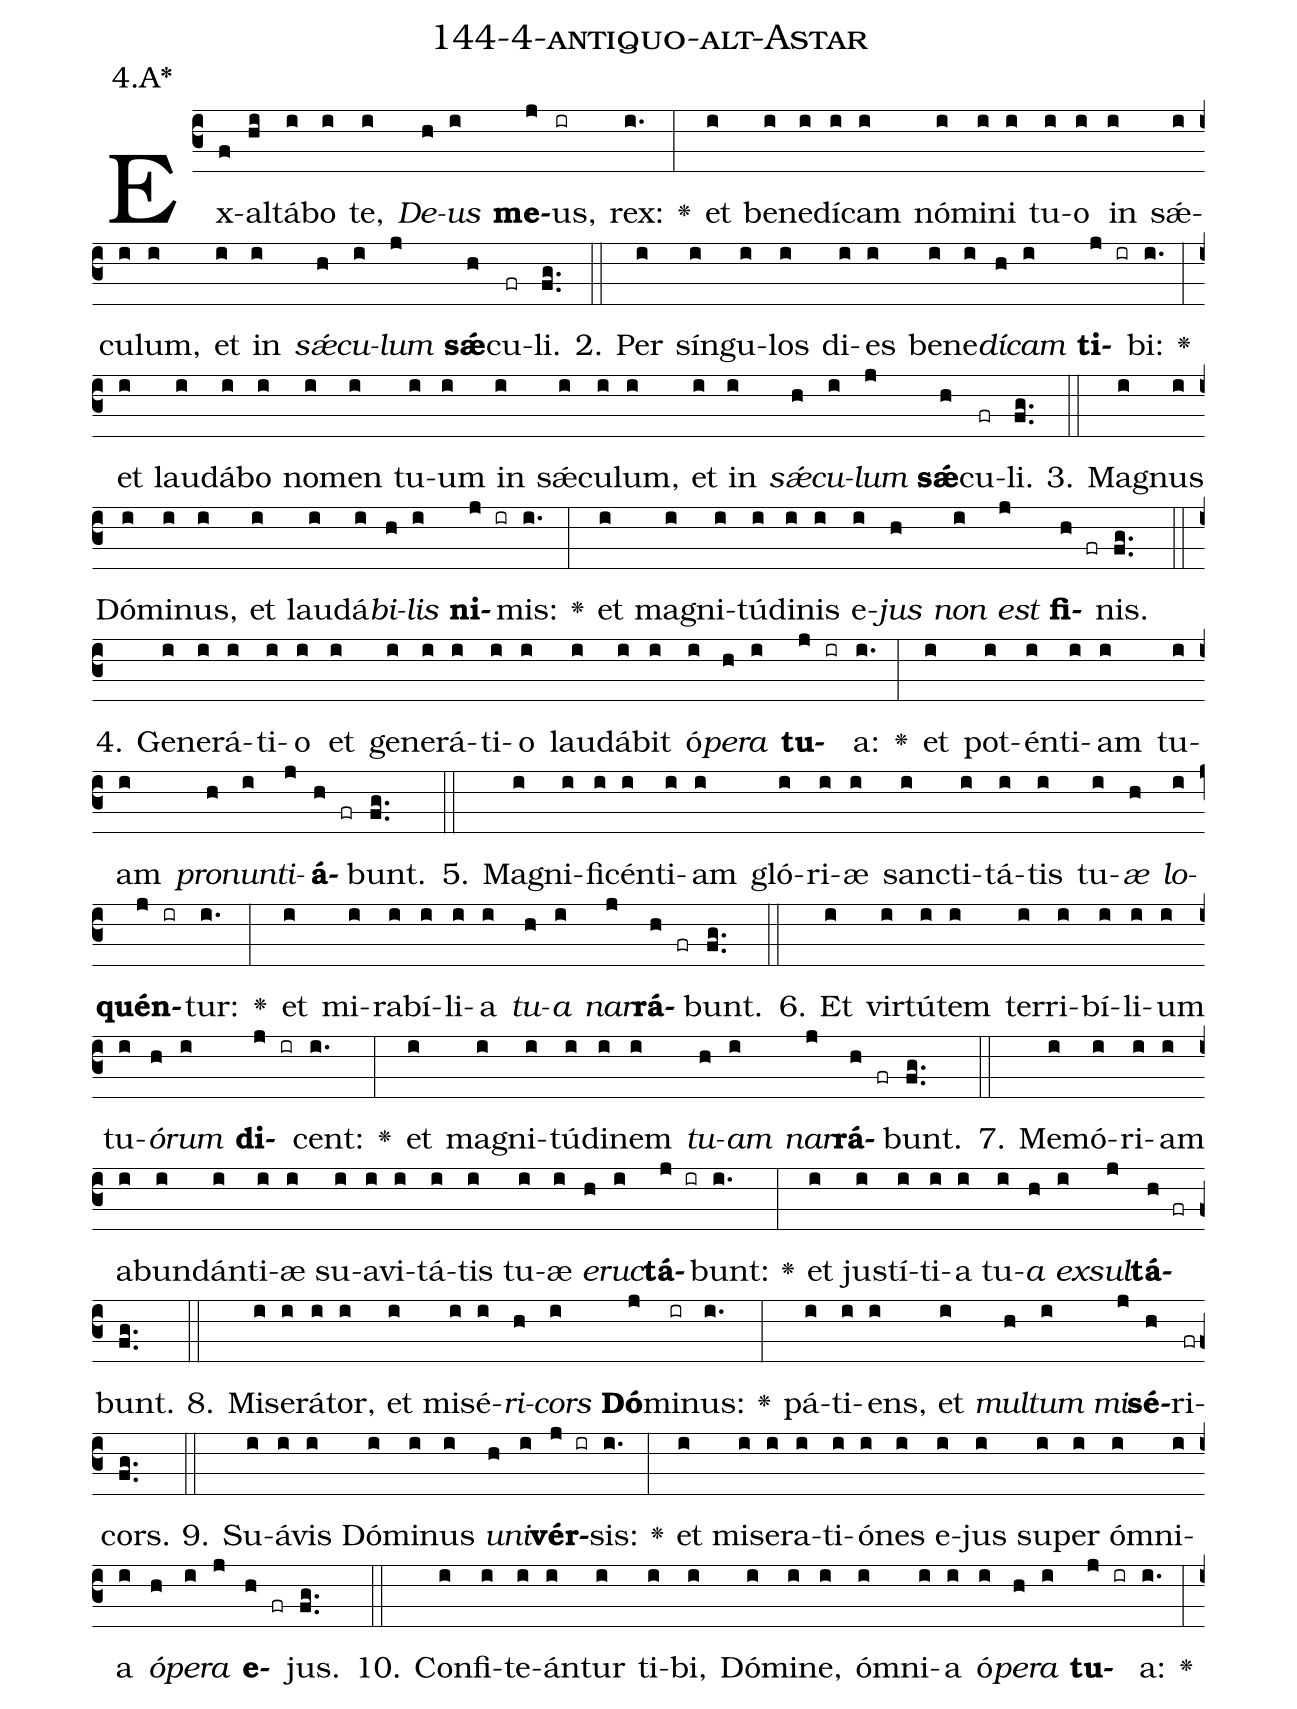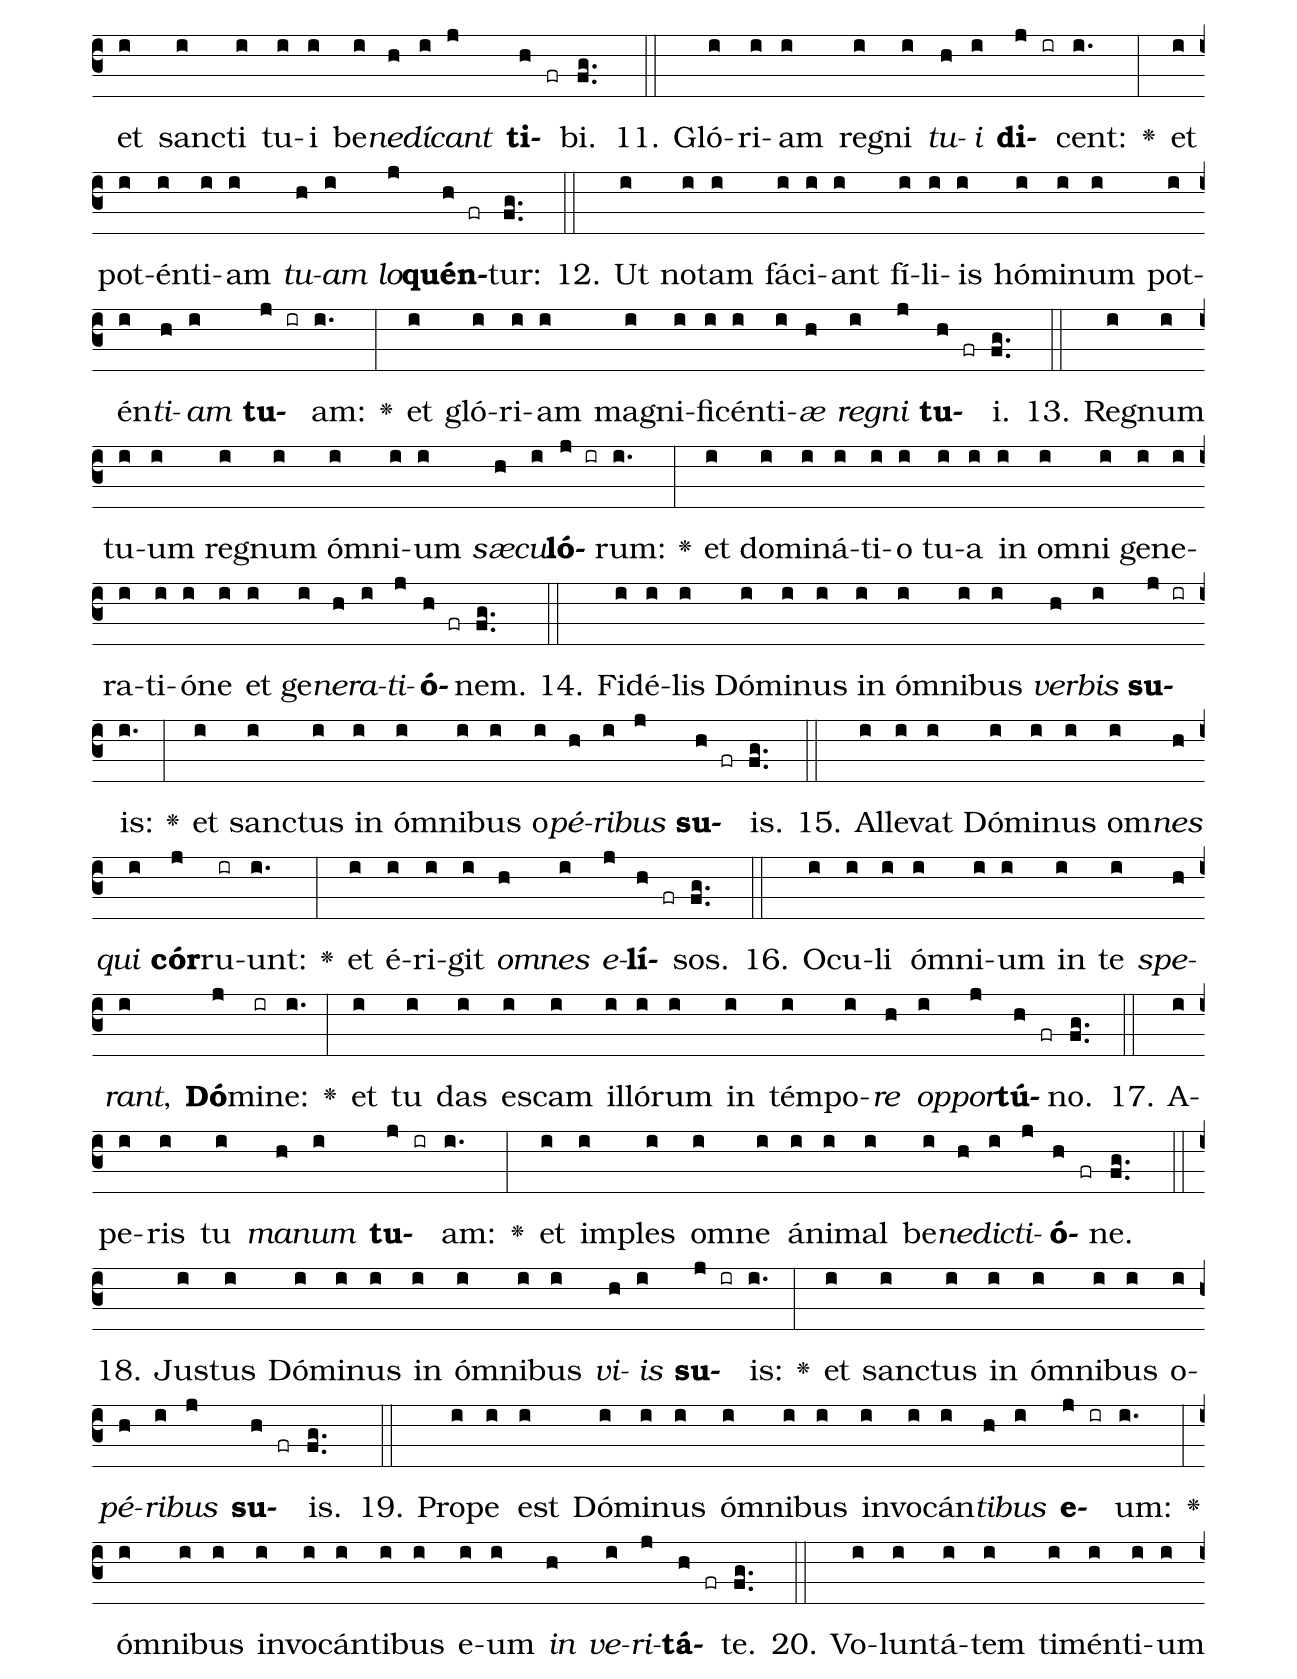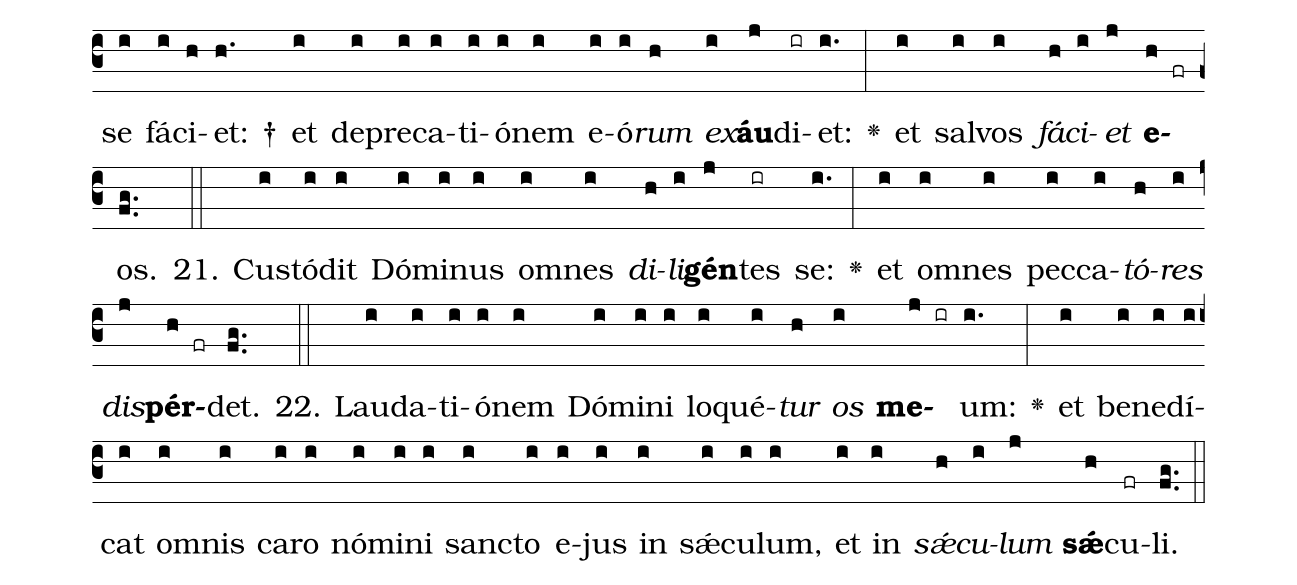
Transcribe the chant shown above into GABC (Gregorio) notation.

name: 144-4-antiquo-alt-Astar;
annotation: 4.A*;
%%
(c3)Ex(f)al(hi)tá(i)bo(i) te,(i) <i>De</i>(h)<i>us</i>(i) <b>me</b>(j)us,(ir) rex:(i.) <v>\greheightstar</v>(:) et(i) be(i)ne(i)dí(i)cam(i) nó(i)mi(i)ni(i) tu(i)o(i) in(i) sǽ(i)cu(i)lum,(i) et(i) in(i) <i>sǽ</i>(h)<i>cu</i>(i)<i>lum</i>(j) <b>sǽ</b>(h)cu(fr)li.(fg..) (::)
2. Per(i) sín(i)gu(i)los(i) di(i)es(i) be(i)ne(i)<i>dí</i>(h)<i>cam</i>(i) <b>ti</b>(j ir)bi:(i.) <v>\greheightstar</v>(:) et(i) lau(i)dá(i)bo(i) no(i)men(i) tu(i)um(i) in(i) sǽ(i)cu(i)lum,(i) et(i) in(i) <i>sǽ</i>(h)<i>cu</i>(i)<i>lum</i>(j) <b>sǽ</b>(h)cu(fr)li.(fg..) (::)
3. Ma(i)gnus(i) Dó(i)mi(i)nus,(i) et(i) lau(i)dá(i)<i>bi</i>(h)<i>lis</i>(i) <b>ni</b>(j ir)mis:(i.) <v>\greheightstar</v>(:) et(i) ma(i)gni(i)tú(i)di(i)nis(i) e(i)<i>jus</i>(h) <i>non</i>(i) <i>est</i>(j) <b>fi</b>(h fr)nis.(fg..) (::)
4. Ge(i)ne(i)rá(i)ti(i)o(i) et(i) ge(i)ne(i)rá(i)ti(i)o(i) lau(i)dá(i)bit(i) ó(i)<i>pe</i>(h)<i>ra</i>(i) <b>tu</b>(j ir)a:(i.) <v>\greheightstar</v>(:) et(i) pot(i)én(i)ti(i)am(i) tu(i)am(i) <i>pro</i>(h)<i>nun</i>(i)<i>ti</i>(j)<b>á</b>(h fr)bunt.(fg..) (::)
5. Ma(i)gni(i)fi(i)cén(i)ti(i)am(i) gló(i)ri(i)æ(i) sanc(i)ti(i)tá(i)tis(i) tu(i)<i>æ</i>(h) <i>lo</i>(i)<b>quén</b>(j ir)tur:(i.) <v>\greheightstar</v>(:) et(i) mi(i)ra(i)bí(i)li(i)a(i) <i>tu</i>(h)<i>a</i>(i) <i>nar</i>(j)<b>rá</b>(h fr)bunt.(fg..) (::)
6. Et(i) vir(i)tú(i)tem(i) ter(i)ri(i)bí(i)li(i)um(i) tu(i)<i>ó</i>(h)<i>rum</i>(i) <b>di</b>(j ir)cent:(i.) <v>\greheightstar</v>(:) et(i) ma(i)gni(i)tú(i)di(i)nem(i) <i>tu</i>(h)<i>am</i>(i) <i>nar</i>(j)<b>rá</b>(h fr)bunt.(fg..) (::)
7. Me(i)mó(i)ri(i)am(i) ab(i)un(i)dán(i)ti(i)æ(i) su(i)a(i)vi(i)tá(i)tis(i) tu(i)æ(i) <i>e</i>(h)<i>ruc</i>(i)<b>tá</b>(j ir)bunt:(i.) <v>\greheightstar</v>(:) et(i) jus(i)tí(i)ti(i)a(i) tu(i)<i>a</i>(h) <i>ex</i>(i)<i>sul</i>(j)<b>tá</b>(h fr)bunt.(fg..) (::)
8. Mi(i)se(i)rá(i)tor,(i) et(i) mi(i)sé(i)<i>ri</i>(h)<i>cors</i>(i) <b>Dó</b>(j)mi(ir)nus:(i.) <v>\greheightstar</v>(:) pá(i)ti(i)ens,(i) et(i) <i>mul</i>(h)<i>tum</i>(i) <i>mi</i>(j)<b>sé</b>(h)ri(fr)cors.(fg..) (::)
9. Su(i)á(i)vis(i) Dó(i)mi(i)nus(i) <i>u</i>(h)<i>ni</i>(i)<b>vér</b>(j ir)sis:(i.) <v>\greheightstar</v>(:) et(i) mi(i)se(i)ra(i)ti(i)ó(i)nes(i) e(i)jus(i) su(i)per(i) óm(i)ni(i)a(i) <i>ó</i>(h)<i>pe</i>(i)<i>ra</i>(j) <b>e</b>(h fr)jus.(fg..) (::)
10. Con(i)fi(i)te(i)án(i)tur(i) ti(i)bi,(i) Dó(i)mi(i)ne,(i) óm(i)ni(i)a(i) ó(i)<i>pe</i>(h)<i>ra</i>(i) <b>tu</b>(j ir)a:(i.) <v>\greheightstar</v>(:) et(i) sanc(i)ti(i) tu(i)i(i) be(i)<i>ne</i>(h)<i>dí</i>(i)<i>cant</i>(j) <b>ti</b>(h fr)bi.(fg..) (::)
11. Gló(i)ri(i)am(i) re(i)gni(i) <i>tu</i>(h)<i>i</i>(i) <b>di</b>(j ir)cent:(i.) <v>\greheightstar</v>(:) et(i) pot(i)én(i)ti(i)am(i) <i>tu</i>(h)<i>am</i>(i) <i>lo</i>(j)<b>quén</b>(h fr)tur:(fg..) (::)
12. Ut(i) no(i)tam(i) fá(i)ci(i)ant(i) fí(i)li(i)is(i) hó(i)mi(i)num(i) pot(i)én(i)<i>ti</i>(h)<i>am</i>(i) <b>tu</b>(j ir)am:(i.) <v>\greheightstar</v>(:) et(i) gló(i)ri(i)am(i) ma(i)gni(i)fi(i)cén(i)ti(i)<i>æ</i>(h) <i>re</i>(i)<i>gni</i>(j) <b>tu</b>(h fr)i.(fg..) (::)
13. Re(i)gnum(i) tu(i)um(i) re(i)gnum(i) óm(i)ni(i)um(i) <i>sæ</i>(h)<i>cu</i>(i)<b>ló</b>(j ir)rum:(i.) <v>\greheightstar</v>(:) et(i) do(i)mi(i)ná(i)ti(i)o(i) tu(i)a(i) in(i) om(i)ni(i) ge(i)ne(i)ra(i)ti(i)ó(i)ne(i) et(i) ge(i)<i>ne</i>(h)<i>ra</i>(i)<i>ti</i>(j)<b>ó</b>(h fr)nem.(fg..) (::)
14. Fi(i)dé(i)lis(i) Dó(i)mi(i)nus(i) in(i) óm(i)ni(i)bus(i) <i>ver</i>(h)<i>bis</i>(i) <b>su</b>(j ir)is:(i.) <v>\greheightstar</v>(:) et(i) sanc(i)tus(i) in(i) óm(i)ni(i)bus(i) o(i)<i>pé</i>(h)<i>ri</i>(i)<i>bus</i>(j) <b>su</b>(h fr)is.(fg..) (::)
15. Al(i)le(i)vat(i) Dó(i)mi(i)nus(i) om(i)<i>nes</i>(h) <i>qui</i>(i) <b>cór</b>(j)ru(ir)unt:(i.) <v>\greheightstar</v>(:) et(i) é(i)ri(i)git(i) <i>om</i>(h)<i>nes</i>(i) <i>e</i>(j)<b>lí</b>(h fr)sos.(fg..) (::)
16. O(i)cu(i)li(i) óm(i)ni(i)um(i) in(i) te(i) <i>spe</i>(h)<i>rant</i>,(i) <b>Dó</b>(j)mi(ir)ne:(i.) <v>\greheightstar</v>(:) et(i) tu(i) das(i) es(i)cam(i) il(i)ló(i)rum(i) in(i) tém(i)po(i)<i>re</i>(h) <i>op</i>(i)<i>por</i>(j)<b>tú</b>(h fr)no.(fg..) (::)
17. A(i)pe(i)ris(i) tu(i) <i>ma</i>(h)<i>num</i>(i) <b>tu</b>(j ir)am:(i.) <v>\greheightstar</v>(:) et(i) im(i)ples(i) om(i)ne(i) á(i)ni(i)mal(i) be(i)<i>ne</i>(h)<i>dic</i>(i)<i>ti</i>(j)<b>ó</b>(h fr)ne.(fg..) (::)
18. Jus(i)tus(i) Dó(i)mi(i)nus(i) in(i) óm(i)ni(i)bus(i) <i>vi</i>(h)<i>is</i>(i) <b>su</b>(j ir)is:(i.) <v>\greheightstar</v>(:) et(i) sanc(i)tus(i) in(i) óm(i)ni(i)bus(i) o(i)<i>pé</i>(h)<i>ri</i>(i)<i>bus</i>(j) <b>su</b>(h fr)is.(fg..) (::)
19. Pro(i)pe(i) est(i) Dó(i)mi(i)nus(i) óm(i)ni(i)bus(i) in(i)vo(i)cán(i)<i>ti</i>(h)<i>bus</i>(i) <b>e</b>(j ir)um:(i.) <v>\greheightstar</v>(:) óm(i)ni(i)bus(i) in(i)vo(i)cán(i)ti(i)bus(i) e(i)um(i) <i>in</i>(h) <i>ve</i>(i)<i>ri</i>(j)<b>tá</b>(h fr)te.(fg..) (::)
20. Vo(i)lun(i)tá(i)tem(i) ti(i)mén(i)ti(i)um(i) se(i) fá(i)ci(h)et: †(h.) et(i) de(i)pre(i)ca(i)ti(i)ó(i)nem(i) e(i)ó(i)<i>rum</i>(h) <i>ex</i>(i)<b>áu</b>(j)di(ir)et:(i.) <v>\greheightstar</v>(:) et(i) sal(i)vos(i) <i>fá</i>(h)<i>ci</i>(i)<i>et</i>(j) <b>e</b>(h fr)os.(fg..) (::)
21. Cus(i)tó(i)dit(i) Dó(i)mi(i)nus(i) om(i)nes(i) <i>di</i>(h)<i>li</i>(i)<b>gén</b>(j)tes(ir) se:(i.) <v>\greheightstar</v>(:) et(i) om(i)nes(i) pec(i)ca(i)<i>tó</i>(h)<i>res</i>(i) <i>dis</i>(j)<b>pér</b>(h fr)det.(fg..) (::)
22. Lau(i)da(i)ti(i)ó(i)nem(i) Dó(i)mi(i)ni(i) lo(i)qué(i)<i>tur</i>(h) <i>os</i>(i) <b>me</b>(j ir)um:(i.) <v>\greheightstar</v>(:) et(i) be(i)ne(i)dí(i)cat(i) om(i)nis(i) ca(i)ro(i) nó(i)mi(i)ni(i) sanc(i)to(i) e(i)jus(i) in(i) sǽ(i)cu(i)lum,(i) et(i) in(i) <i>sǽ</i>(h)<i>cu</i>(i)<i>lum</i>(j) <b>sǽ</b>(h)cu(fr)li.(fg..) (::)
